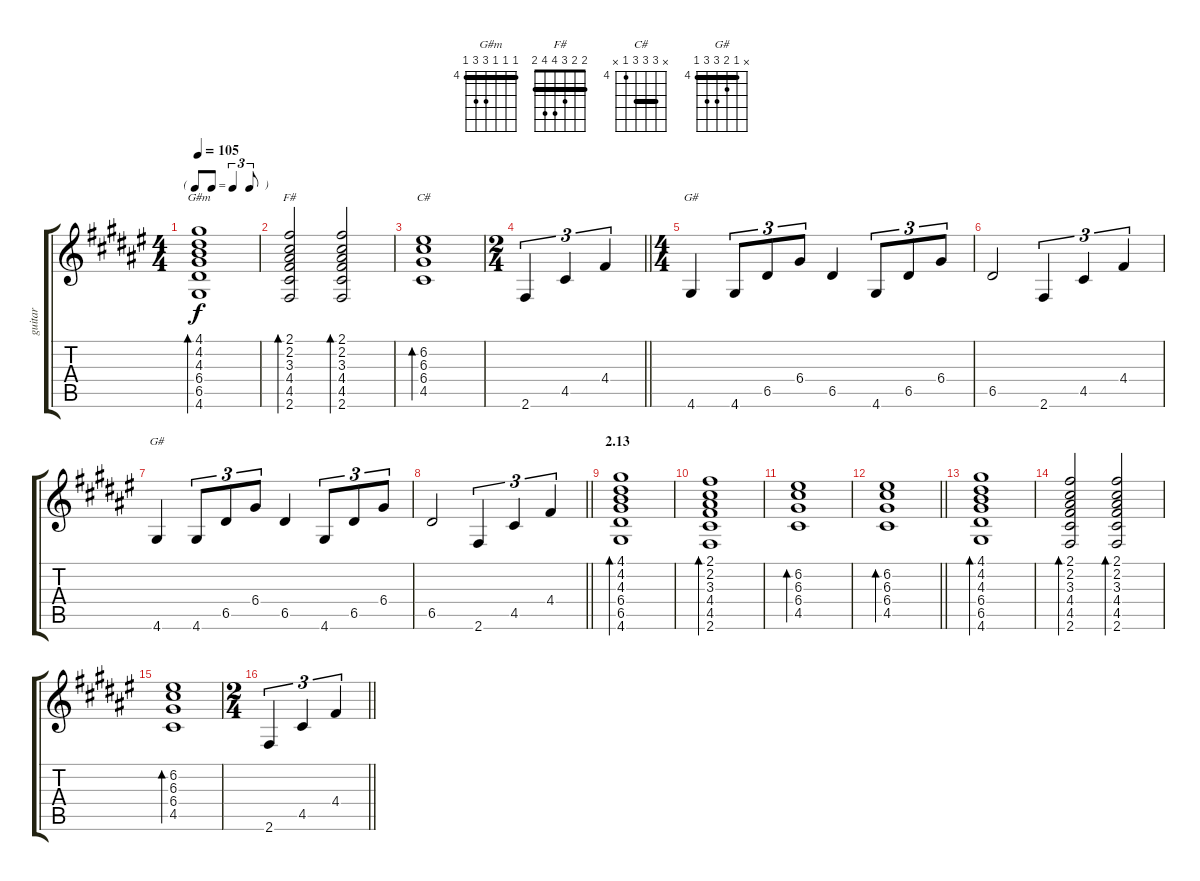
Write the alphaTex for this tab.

\track ("guitar" "guitar") {instrument overdrivenguitar}
\staff {score tabs}
\tuning (E4 B3 G3 D3 A2 E2) {hide}
\chord ("G#m" 4 4 4 6 6 4) {firstfret 4 barre 4}
\chord ("F#" 2 2 3 4 4 2) {barre 2}
\chord ("C#" x 6 6 6 4 x) {firstfret 4 barre 6}
\chord ("G#" 4 4 5 6 6 4) {firstfret 4 barre 4}
\chord ("G#" x 4 5 6 6 4) {firstfret 4 barre 4}
\ts (4 4)
\tf triplet8th
\tempo 105
\clef g2
\ks d#minor
(4.1 4.2 4.3 6.4 6.5 4.6).1{bd 30 ch "G#m" dy f} |
\ks f#
(2.1 2.2 3.3 4.4 4.5 2.6).2{bd 30 ch "F#"} (2.1 2.2 3.3 4.4 4.5 2.6).2{bd 30} |
\ks d#minor
(6.2 6.3 6.4 4.5).1{bd 30 ch "C#"} |
\ts (2 4)
\barLineRight lightlight
\ks f#
2.6.4{tu (3 2)} 4.5.4{tu (3 2)} 4.4.4{tu (3 2)} |
\ts (4 4)
\ks d#minor
4.6.4{ch "G#"} 4.6.8{tu (3 2)} 6.5.8{tu (3 2)} 6.4.8{tu (3 2)} 6.5.4 4.6.8{tu (3 2)} 6.5.8{tu (3 2)} 6.4.8{tu (3 2)} |
6.5.2 2.6.4{tu (3 2)} 4.5.4{tu (3 2)} 4.4.4{tu (3 2)} |
4.6.4{ch "G#"} 4.6.8{tu (3 2)} 6.5.8{tu (3 2)} 6.4.8{tu (3 2)} 6.5.4 4.6.8{tu (3 2)} 6.5.8{tu (3 2)} 6.4.8{tu (3 2)} |
\barLineRight lightlight
6.5.2 2.6.4{tu (3 2)} 4.5.4{tu (3 2)} 4.4.4{tu (3 2)} |
\section ("" "2.13")
\ks f#
(4.1 4.2 4.3 6.4 6.5 4.6).1{bd 30} |
\ks d#minor
(2.1 2.2 3.3 4.4 4.5 2.6).1{bd 30} |
(6.2 6.3 6.4 4.5).1{bd 30} |
\barLineRight lightlight
(6.2 6.3 6.4 4.5).1{bd 30} |
\ks f#
(4.1 4.2 4.3 6.4 6.5 4.6).1{bd 30} |
\ks d#minor
(2.1 2.2 3.3 4.4 4.5 2.6).2{bd 30} (2.1 2.2 3.3 4.4 4.5 2.6).2{bd 30} |
(6.2 6.3 6.4 4.5).1{bd 30} |
\ts (2 4)
\barLineRight lightlight
\ks f#
2.6.4{tu (3 2)} 4.5.4{tu (3 2)} 4.4.4{tu (3 2)}
